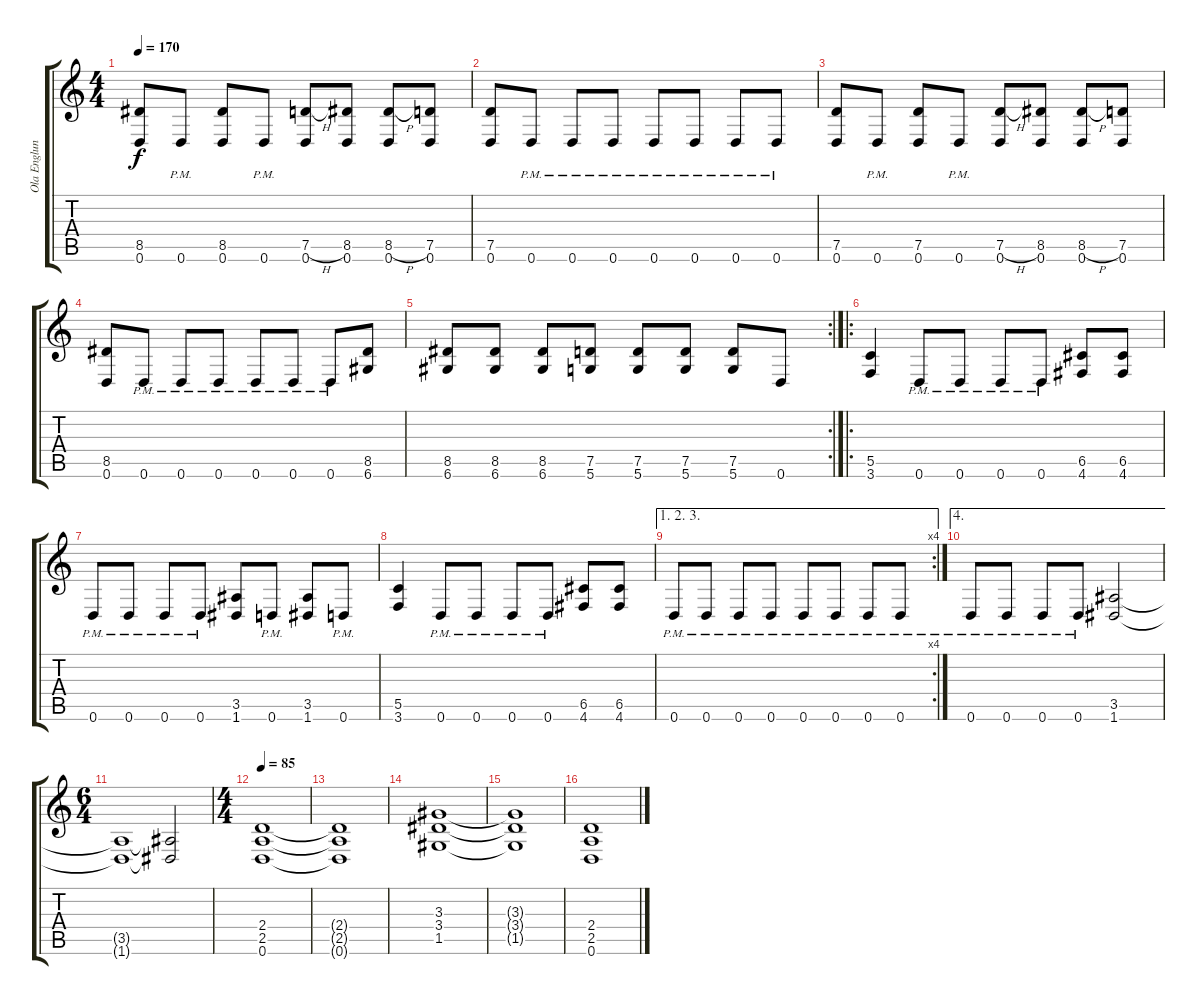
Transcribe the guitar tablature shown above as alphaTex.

\track ("Ola Englund" "Ola Englun") {instrument distortionguitar}
\staff {score tabs}
\tuning (D4 A3 F3 C3 G2 D2) {hide}
\ts (4 4)
\tempo 170
\clef g2
\ks c
(8.5 0.6).8{dy f} 0.6{pm}.8 (8.5 0.6).8 0.6{pm}.8 (7.5{h} 0.6).8 (8.5 0.6).8 (8.5{h} 0.6).8 (7.5 0.6).8 |
(7.5 0.6).8 0.6{pm}.8 0.6{pm}.8 0.6{pm}.8 0.6{pm}.8 0.6{pm}.8 0.6{pm}.8 0.6{pm}.8 |
(7.5 0.6).8 0.6{pm}.8 (7.5 0.6).8 0.6{pm}.8 (7.5{h} 0.6).8 (8.5 0.6).8 (8.5{h} 0.6).8 (7.5 0.6).8 |
(8.5 0.6).8 0.6{pm}.8 0.6{pm}.8 0.6{pm}.8 0.6{pm}.8 0.6{pm}.8 0.6{pm}.8 (8.5 6.6).8 |
\rc 2
(8.5 6.6).8 (8.5 6.6).8 (8.5 6.6).8 (7.5 5.6).8 (7.5 5.6).8 (7.5 5.6).8 (7.5 5.6).8 0.6.8 |
\ro
(5.5 3.6).4 0.6{pm}.8 0.6{pm}.8 0.6{pm}.8 0.6{pm}.8 (6.5 4.6).8 (6.5 4.6).8 |
0.6{pm}.8 0.6{pm}.8 0.6{pm}.8 0.6{pm}.8 (3.5 1.6).8 0.6{pm}.8 (3.5 1.6).8 0.6{pm}.8 |
(5.5 3.6).4 0.6{pm}.8 0.6{pm}.8 0.6{pm}.8 0.6{pm}.8 (6.5 4.6).8 (6.5 4.6).8 |
\ae (1 2 3)
\rc 4
0.6{pm}.8 0.6{pm}.8 0.6{pm}.8 0.6{pm}.8 0.6{pm}.8 0.6{pm}.8 0.6{pm}.8 0.6{pm}.8 |
\ae 4
0.6{pm}.8 0.6{pm}.8 0.6{pm}.8 0.6{pm}.8 (3.5 1.6).2 |
\ts (6 4)
(3.5{t} 1.6{t}).1 (3.5{t} 1.6{t}).2 |
\ts (4 4)
\tempo 85
(2.4 2.5 0.6).1 |
(2.4{t} 2.5{t} 0.6{t}).1 |
(3.3 3.4 1.5).1 |
(3.3{t} 3.4{t} 1.5{t}).1 |
(2.4 2.5 0.6).1
